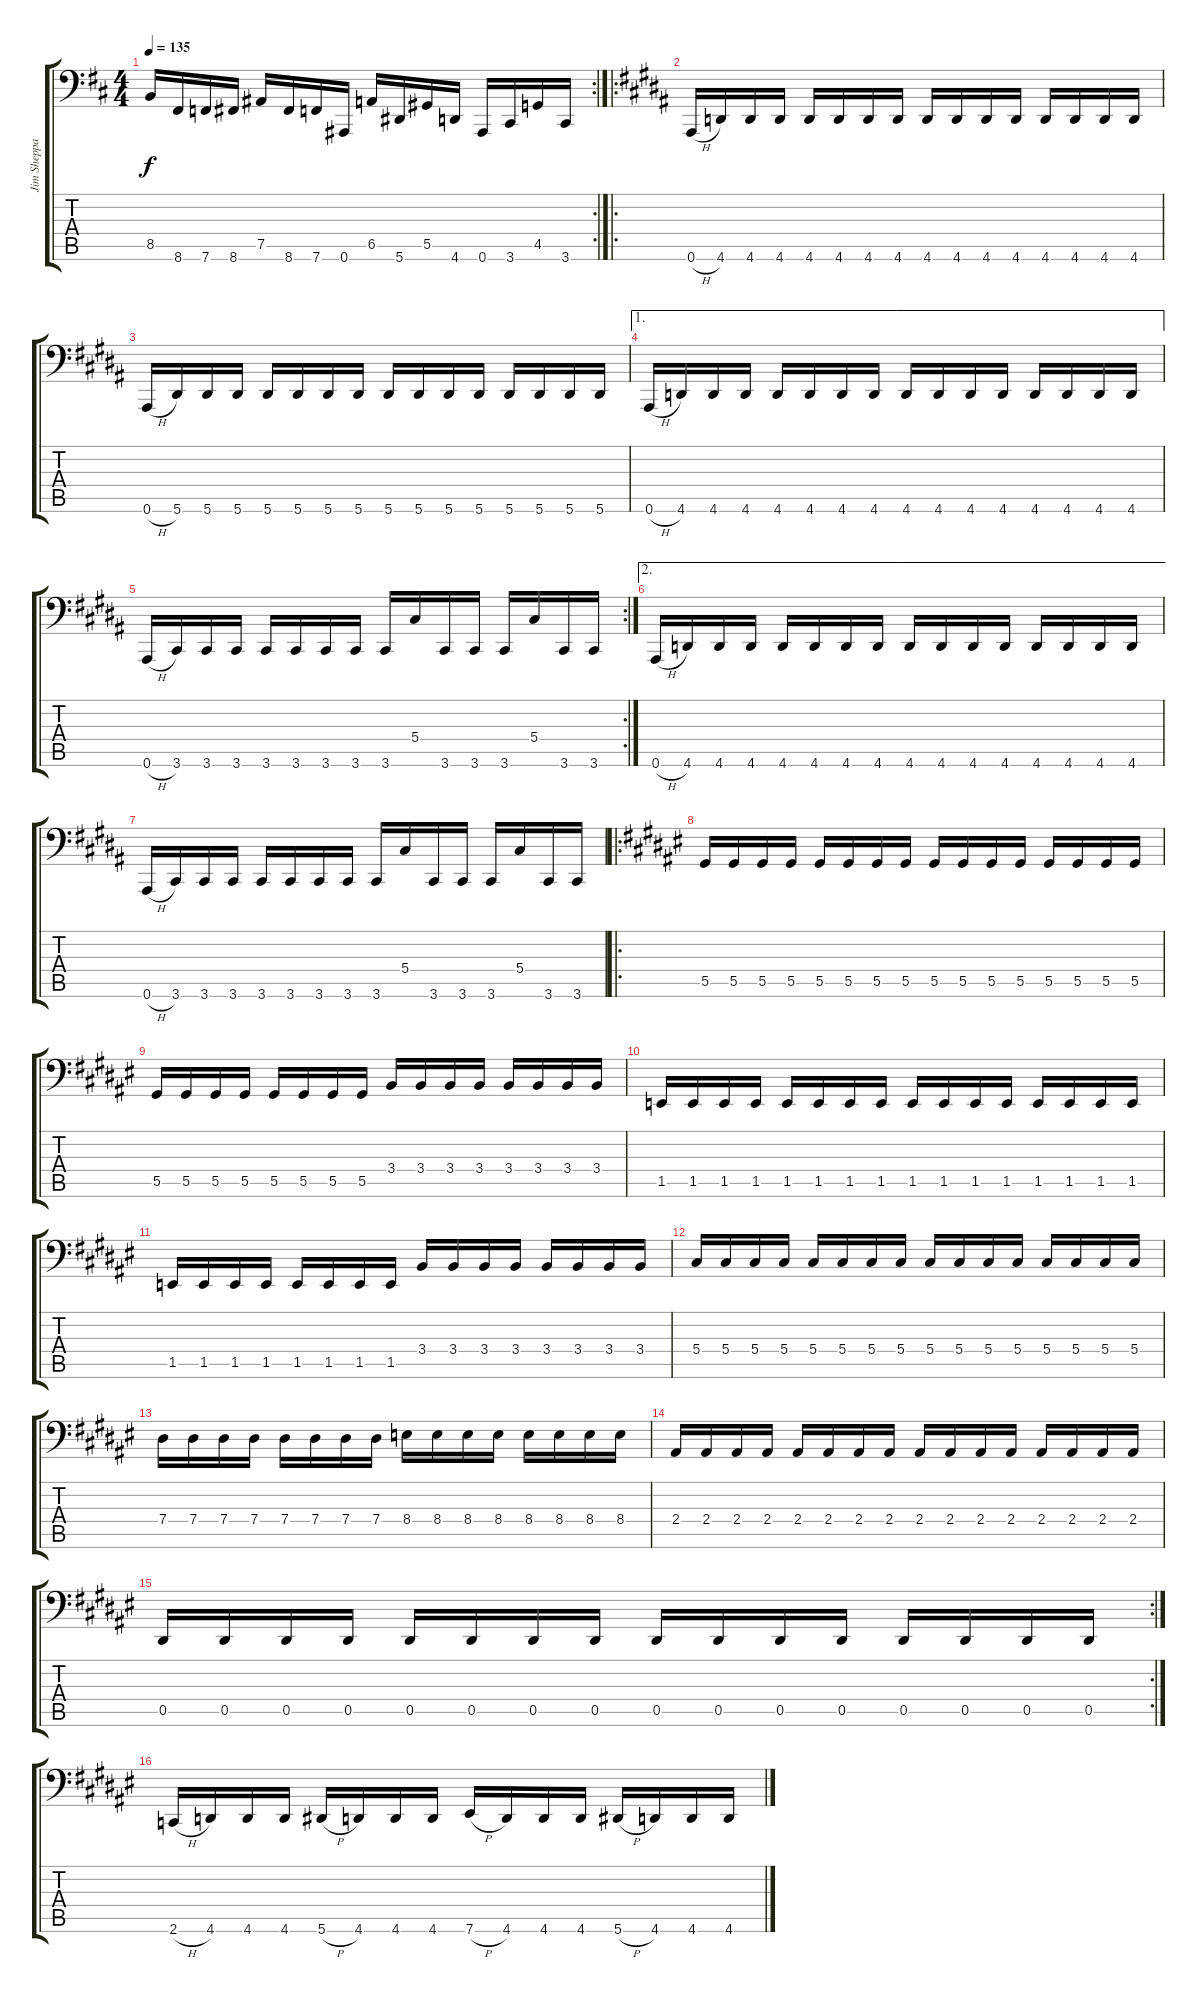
\track ("Jim Sheppard" "Jim Sheppa") {instrument electricbassfinger}
\staff {score tabs}
\tuning (B2 Gb2 Db2 Ab1 Eb1 Bb0) {hide}
\rc 2
\ts (4 4)
\tempo 135
\clef f4
\ks d
8.5.16{dy f} 8.6.16 7.6.16 8.6.16 7.5.16 8.6.16 7.6.16 0.6.16 6.5.16 5.6.16 5.5.16 4.6.16 0.6.16 3.6.16 4.5.16 3.6.16 |
\ro
\ks b
0.6{h}.16 4.6.16 4.6.16 4.6.16 4.6.16 4.6.16 4.6.16 4.6.16 4.6.16 4.6.16 4.6.16 4.6.16 4.6.16 4.6.16 4.6.16 4.6.16 |
0.6{h}.16 5.6.16 5.6.16 5.6.16 5.6.16 5.6.16 5.6.16 5.6.16 5.6.16 5.6.16 5.6.16 5.6.16 5.6.16 5.6.16 5.6.16 5.6.16 |
\ae 1
0.6{h}.16 4.6.16 4.6.16 4.6.16 4.6.16 4.6.16 4.6.16 4.6.16 4.6.16 4.6.16 4.6.16 4.6.16 4.6.16 4.6.16 4.6.16 4.6.16 |
\rc 2
0.6{h}.16 3.6.16 3.6.16 3.6.16 3.6.16 3.6.16 3.6.16 3.6.16 3.6.16 5.4.16 3.6.16 3.6.16 3.6.16 5.4.16 3.6.16 3.6.16 |
\ae 2
0.6{h}.16 4.6.16 4.6.16 4.6.16 4.6.16 4.6.16 4.6.16 4.6.16 4.6.16 4.6.16 4.6.16 4.6.16 4.6.16 4.6.16 4.6.16 4.6.16 |
0.6{h}.16 3.6.16 3.6.16 3.6.16 3.6.16 3.6.16 3.6.16 3.6.16 3.6.16 5.4.16 3.6.16 3.6.16 3.6.16 5.4.16 3.6.16 3.6.16 |
\ro
\ks f#
5.5.16 5.5.16 5.5.16 5.5.16 5.5.16 5.5.16 5.5.16 5.5.16 5.5.16 5.5.16 5.5.16 5.5.16 5.5.16 5.5.16 5.5.16 5.5.16 |
5.5.16 5.5.16 5.5.16 5.5.16 5.5.16 5.5.16 5.5.16 5.5.16 3.4.16 3.4.16 3.4.16 3.4.16 3.4.16 3.4.16 3.4.16 3.4.16 |
1.5.16 1.5.16 1.5.16 1.5.16 1.5.16 1.5.16 1.5.16 1.5.16 1.5.16 1.5.16 1.5.16 1.5.16 1.5.16 1.5.16 1.5.16 1.5.16 |
1.5.16 1.5.16 1.5.16 1.5.16 1.5.16 1.5.16 1.5.16 1.5.16 3.4.16 3.4.16 3.4.16 3.4.16 3.4.16 3.4.16 3.4.16 3.4.16 |
5.4.16 5.4.16 5.4.16 5.4.16 5.4.16 5.4.16 5.4.16 5.4.16 5.4.16 5.4.16 5.4.16 5.4.16 5.4.16 5.4.16 5.4.16 5.4.16 |
7.4.16 7.4.16 7.4.16 7.4.16 7.4.16 7.4.16 7.4.16 7.4.16 8.4.16 8.4.16 8.4.16 8.4.16 8.4.16 8.4.16 8.4.16 8.4.16 |
2.4.16 2.4.16 2.4.16 2.4.16 2.4.16 2.4.16 2.4.16 2.4.16 2.4.16 2.4.16 2.4.16 2.4.16 2.4.16 2.4.16 2.4.16 2.4.16 |
\rc 2
0.5.16 0.5.16 0.5.16 0.5.16 0.5.16 0.5.16 0.5.16 0.5.16 0.5.16 0.5.16 0.5.16 0.5.16 0.5.16 0.5.16 0.5.16 0.5.16 |
2.6{h}.16 4.6.16 4.6.16 4.6.16 5.6{h}.16 4.6.16 4.6.16 4.6.16 7.6{h}.16 4.6.16 4.6.16 4.6.16 5.6{h}.16 4.6.16 4.6.16 4.6.16
